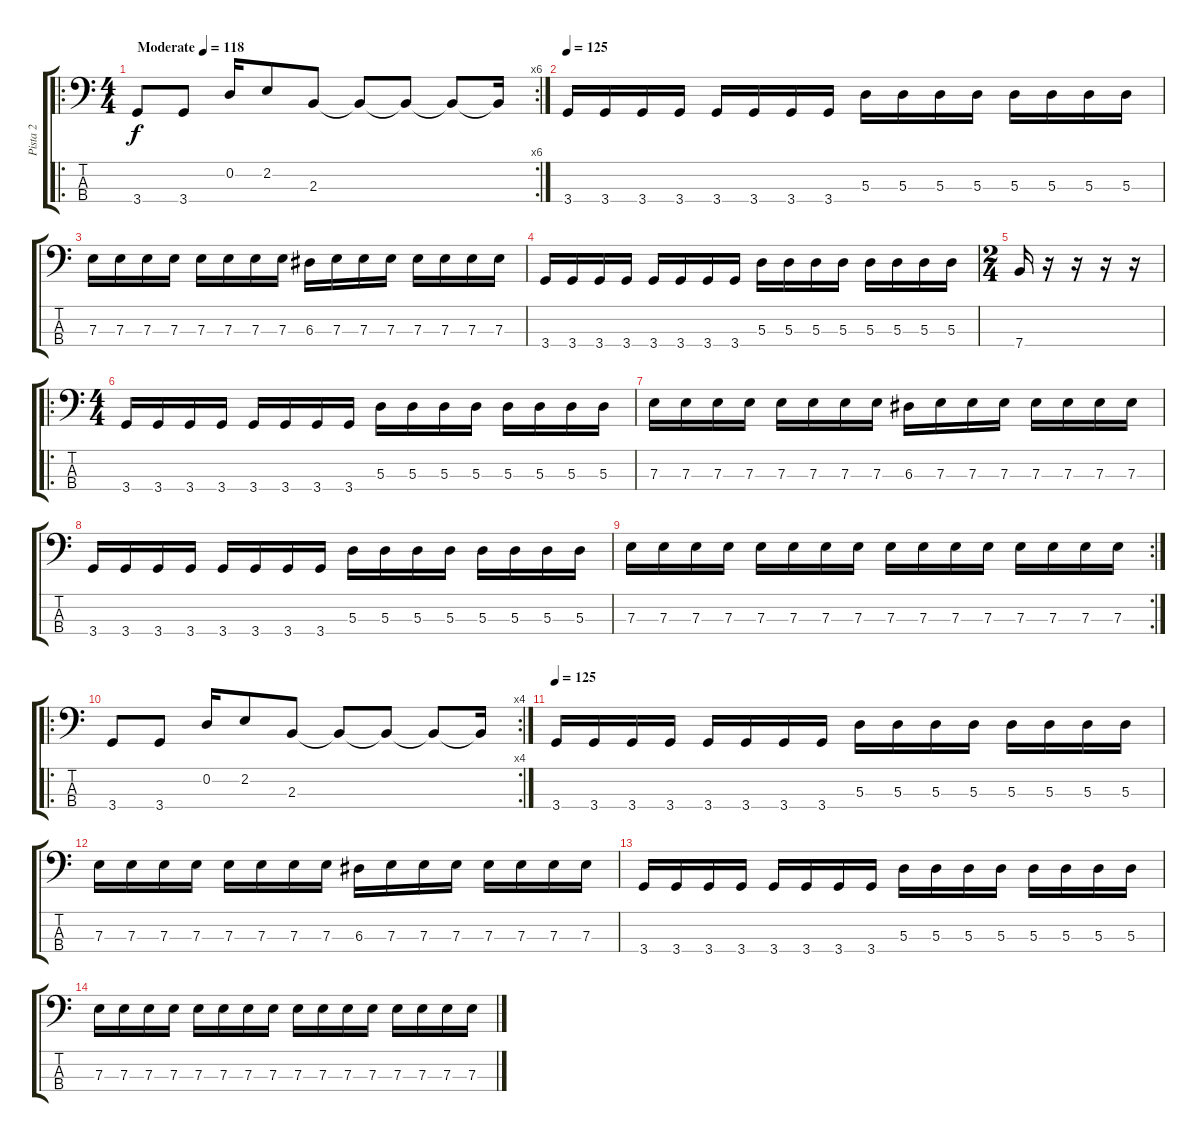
\track ("Pista 2" "Pista 2") {instrument electricbassfinger}
\staff {score tabs}
\tuning (G2 D2 A1 E1) {hide}
\ro
\rc 6
\ts (4 4)
\tempo (118 "Moderate")
\clef f4
\ks c
3.4.8{dy f instrument electricbassfinger} 3.4.8 0.2.16 2.2.8 2.3.8 2.3{t}.8 2.3{t}.8 2.3{t}.8 2.3{t}.16 |
\tempo 125
3.4.16 3.4.16 3.4.16 3.4.16 3.4.16 3.4.16 3.4.16 3.4.16 5.3.16 5.3.16 5.3.16 5.3.16 5.3.16 5.3.16 5.3.16 5.3.16 |
7.3.16 7.3.16 7.3.16 7.3.16 7.3.16 7.3.16 7.3.16 7.3.16 6.3.16 7.3.16 7.3.16 7.3.16 7.3.16 7.3.16 7.3.16 7.3.16 |
3.4.16 3.4.16 3.4.16 3.4.16 3.4.16 3.4.16 3.4.16 3.4.16 5.3.16 5.3.16 5.3.16 5.3.16 5.3.16 5.3.16 5.3.16 5.3.16 |
\ts (2 4)
7.4.16 r.16 r.16 r.16 r.16 |
\ro
\ts (4 4)
3.4.16 3.4.16 3.4.16 3.4.16 3.4.16 3.4.16 3.4.16 3.4.16 5.3.16 5.3.16 5.3.16 5.3.16 5.3.16 5.3.16 5.3.16 5.3.16 |
7.3.16 7.3.16 7.3.16 7.3.16 7.3.16 7.3.16 7.3.16 7.3.16 6.3.16 7.3.16 7.3.16 7.3.16 7.3.16 7.3.16 7.3.16 7.3.16 |
3.4.16 3.4.16 3.4.16 3.4.16 3.4.16 3.4.16 3.4.16 3.4.16 5.3.16 5.3.16 5.3.16 5.3.16 5.3.16 5.3.16 5.3.16 5.3.16 |
\rc 2
7.3.16 7.3.16 7.3.16 7.3.16 7.3.16 7.3.16 7.3.16 7.3.16 7.3.16 7.3.16 7.3.16 7.3.16 7.3.16 7.3.16 7.3.16 7.3.16 |
\ro
\rc 4
3.4.8 3.4.8 0.2.16 2.2.8 2.3.8 2.3{t}.8 2.3{t}.8 2.3{t}.8 2.3{t}.16 |
\tempo 125
3.4.16 3.4.16 3.4.16 3.4.16 3.4.16 3.4.16 3.4.16 3.4.16 5.3.16 5.3.16 5.3.16 5.3.16 5.3.16 5.3.16 5.3.16 5.3.16 |
7.3.16 7.3.16 7.3.16 7.3.16 7.3.16 7.3.16 7.3.16 7.3.16 6.3.16 7.3.16 7.3.16 7.3.16 7.3.16 7.3.16 7.3.16 7.3.16 |
3.4.16 3.4.16 3.4.16 3.4.16 3.4.16 3.4.16 3.4.16 3.4.16 5.3.16 5.3.16 5.3.16 5.3.16 5.3.16 5.3.16 5.3.16 5.3.16 |
7.3.16 7.3.16 7.3.16 7.3.16 7.3.16 7.3.16 7.3.16 7.3.16 7.3.16 7.3.16 7.3.16 7.3.16 7.3.16 7.3.16 7.3.16 7.3.16
